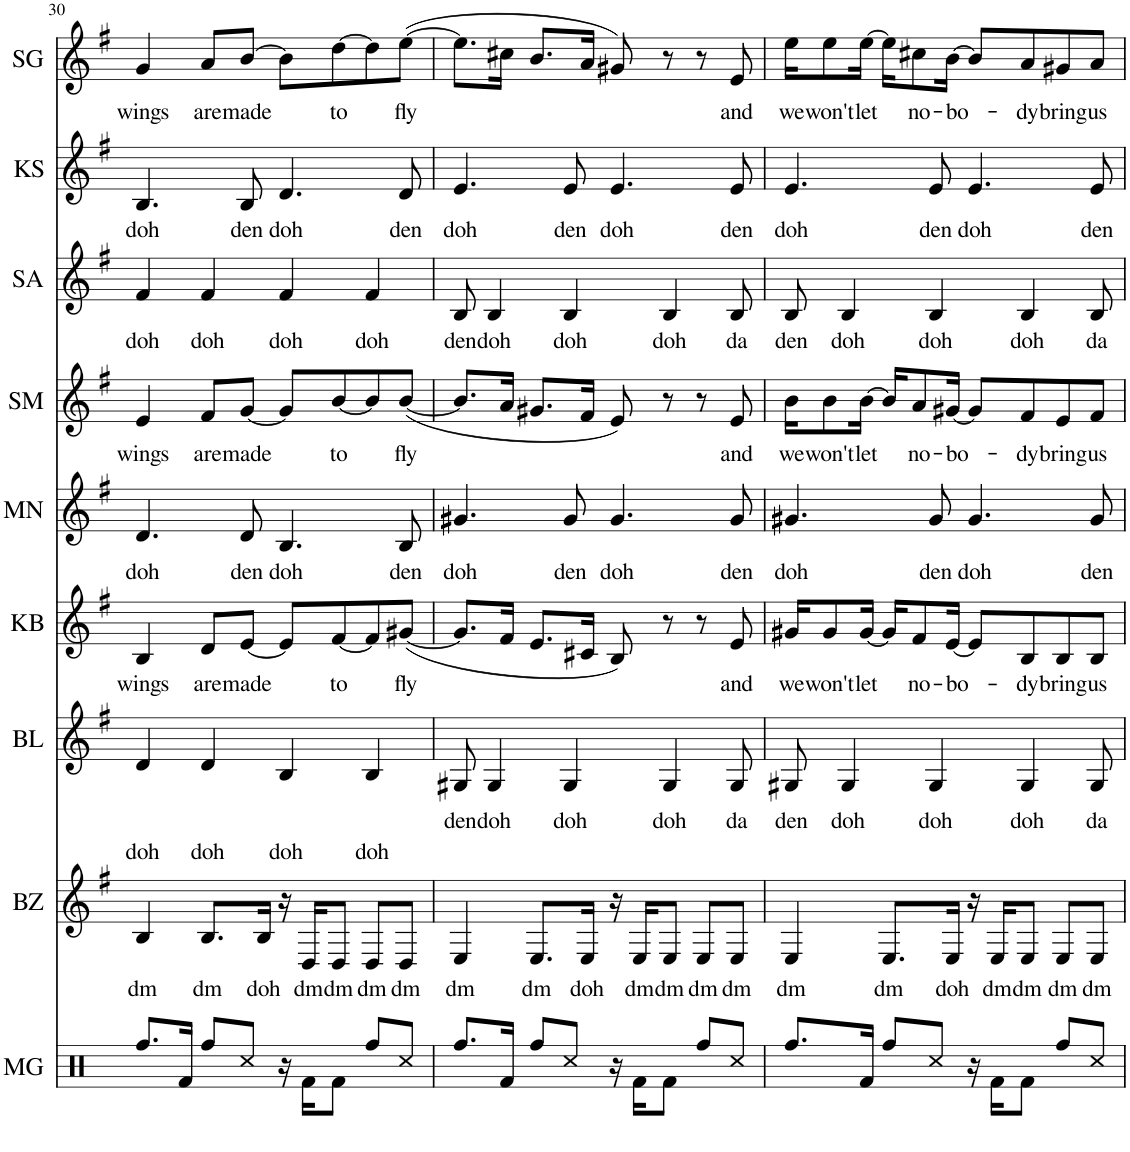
**kern	**kern	**text	**kern	**text	**kern	**text	**kern	**text	**kern	**text	**kern	**text	**kern	**text	**kern	**text
*part9	*part8	*part8	*part7	*part7	*part6	*part6	*part5	*part5	*part4	*part4	*part3	*part3	*part2	*part2	*part1	*part1
*staff9	*staff8	*staff8	*staff7	*staff7	*staff6	*staff6	*staff5	*staff5	*staff4	*staff4	*staff3	*staff3	*staff2	*staff2	*staff1	*staff1
*I"Melissa	*I"Batya	*	*I"Becca	*	*I"Kineret	*	*I"Michal	*	*I"Stephanie	*	*I"Sloane	*	*I"Katie	*	*I"Shaalini	*
*	*	*	*	*	*	*	*	*	*	*	*I'SA	*	*	*	*	*
!!LO:PB:g=z
*clefX	*clefG2	*	*clefG2	*	*clefG2	*	*clefG2	*	*clefG2	*	*clefG2	*	*clefG2	*	*clefG2	*
*k[]	*k[f#]	*	*k[f#]	*	*k[f#]	*	*k[f#]	*	*k[f#]	*	*k[f#]	*	*k[f#]	*	*k[f#]	*
*M4/4	*M4/4	*	*M4/4	*	*M4/4	*	*M4/4	*	*M4/4	*	*M4/4	*	*M4/4	*	*M4/4	*
=30	=30	=30	=30	=30	=30	=30	=30	=30	=30	=30	=30	=30	=30	=30	=30	=30
!	!	!LO:LY:b	!	!LO:LY:b	!	!LO:LY:b	!	!LO:LY:b	!	!LO:LY:b	!	!LO:LY:b	!	!LO:LY:b	!	!LO:LY:b
8.Rff/L	4B/	dm	4d/	doh	4B/	wings	4.d/	doh	4e/	wings	4f#/	doh	4.B/	doh	4g/	wings
16Rf/Jk	.	.	.	.	.	.	.	.	.	.	.	.	.	.	.	.
!	!	!LO:LY:b	!	!LO:LY:b	!	!LO:LY:b	!	!	!	!LO:LY:b	!	!LO:LY:b	!	!	!	!LO:LY:b
8Rff/L	8.B/L	dm	4d/	doh	8d/L	are	.	.	8f#/L	are	4f#/	doh	.	.	8a/L	are
!	!	!	!	!	!	!LO:LY:b	!	!LO:LY:b	!	!LO:LY:b	!	!	!	!LO:LY:b	!	!LO:LY:b
8Rcc/J	.	.	.	.	[8e/J	made	8d/	den	[8g/J	made	.	.	8B/	den	[8b/J	made
!	!	!LO:LY:b	!	!	!	!	!	!	!	!	!	!	!	!	!	!
.	16B/Jk	doh	.	.	.	.	.	.	.	.	.	.	.	.	.	.
!	!	!	!	!LO:LY:b	!	!	!	!LO:LY:b	!	!	!	!LO:LY:b	!	!LO:LY:b	!	!
16r	16r	.	4B/	doh	8e/L]	.	4.B/	doh	8g/L]	.	4f#/	doh	4.d/	doh	8b\L]	.
!	!	!LO:LY:b	!	!	!	!	!	!	!	!	!	!	!	!	!	!
16Rf\KL	16D/KL	dm	.	.	.	.	.	.	.	.	.	.	.	.	.	.
!	!	!LO:LY:b	!	!	!	!LO:LY:b	!	!	!	!LO:LY:b	!	!	!	!	!	!LO:LY:b
8Rf\J	8D/J	dm	.	.	[8f#/	to	.	.	[8b/	to	.	.	.	.	[8dd\	to
!	!	!LO:LY:b	!	!LO:LY:b	!	!	!	!	!	!	!	!LO:LY:b	!	!	!	!
8Rff/L	8D/L	dm	4B/	doh	8f#/]	.	.	.	8b/]	.	4f#/	doh	.	.	8dd\]	.
!	!	!LO:LY:b	!	!	!	!LO:LY:b	!	!LO:LY:b	!	!LO:LY:b	!	!	!	!LO:LY:b	!	!LO:LY:b
8Rcc/J	8D/J	dm	.	.	([8g#X/J	fly	8B/	den	([8b/J	fly	.	.	8d/	den	([8ee\J	fly
=31	=31	=31	=31	=31	=31	=31	=31	=31	=31	=31	=31	=31	=31	=31	=31	=31
!	!	!LO:LY:b	!	!LO:LY:b	!	!	!	!LO:LY:b	!	!	!	!LO:LY:b	!	!LO:LY:b	!	!
8.Rff/L	4E/	dm	8G#X/	den	8.g#/L]	.	4.g#X/	doh	8.b/L]	.	8B/	den	4.e/	doh	8.ee\L]	.
!	!	!	!	!LO:LY:b	!	!	!	!	!	!	!	!LO:LY:b	!	!	!	!
.	.	.	4G#/	doh	.	.	.	.	.	.	4B/	doh	.	.	.	.
16Rf/Jk	.	.	.	.	16f#/Jk	.	.	.	16a/Jk	.	.	.	.	.	16cc#X\Jk	.
!	!	!LO:LY:b	!	!	!	!	!	!	!	!	!	!	!	!	!	!
8Rff/L	8.E/L	dm	.	.	8.e/L	.	.	.	8.g#X/L	.	.	.	.	.	8.b/L	.
!	!	!	!	!LO:LY:b	!	!	!	!LO:LY:b	!	!	!	!LO:LY:b	!	!LO:LY:b	!	!
8Rcc/J	.	.	4G#/	doh	.	.	8g#/	den	.	.	4B/	doh	8e/	den	.	.
!	!	!LO:LY:b	!	!	!	!	!	!	!	!	!	!	!	!	!	!
.	16E/Jk	doh	.	.	16c#X/Jk	.	.	.	16f#/Jk	.	.	.	.	.	16a/Jk	.
!	!	!	!	!	!	!	!	!LO:LY:b	!	!	!	!	!	!LO:LY:b	!	!
16r	16r	.	.	.	8B/)	.	4.g#/	doh	8e/)	.	.	.	4.e/	doh	8g#X/)	.
!	!	!LO:LY:b	!	!	!	!	!	!	!	!	!	!	!	!	!	!
16Rf\KL	16E/KL	dm	.	.	.	.	.	.	.	.	.	.	.	.	.	.
!	!	!LO:LY:b	!	!LO:LY:b	!	!	!	!	!	!	!	!LO:LY:b	!	!	!	!
8Rf\J	8E/J	dm	4G#/	doh	8r	.	.	.	8r	.	4B/	doh	.	.	8r	.
!	!	!LO:LY:b	!	!	!	!	!	!	!	!	!	!	!	!	!	!
8Rff/L	8E/L	dm	.	.	8r	.	.	.	8r	.	.	.	.	.	8r	.
!	!	!LO:LY:b	!	!LO:LY:b	!	!LO:LY:b	!	!LO:LY:b	!	!LO:LY:b	!	!LO:LY:b	!	!LO:LY:b	!	!LO:LY:b
8Rcc/J	8E/J	dm	8G#/	da	8e/	and	8g#/	den	8e/	and	8B/	da	8e/	den	8e/	and
=32	=32	=32	=32	=32	=32	=32	=32	=32	=32	=32	=32	=32	=32	=32	=32	=32
!	!	!LO:LY:b	!	!LO:LY:b	!	!LO:LY:b	!	!LO:LY:b	!	!LO:LY:b	!	!LO:LY:b	!	!LO:LY:b	!	!LO:LY:b
8.Rff/L	4E/	dm	8G#X/	den	16g#X/KL	we	4.g#X/	doh	16b\KL	we	8B/	den	4.e/	doh	16ee\KL	we
!	!	!	!	!	!	!LO:LY:b	!	!	!	!LO:LY:b	!	!	!	!	!	!LO:LY:b
.	.	.	.	.	8g#/	won't	.	.	8b\	won't	.	.	.	.	8ee\	won't
!	!	!	!	!LO:LY:b	!	!	!	!	!	!	!	!LO:LY:b	!	!	!	!
.	.	.	4G#/	doh	.	.	.	.	.	.	4B/	doh	.	.	.	.
!	!	!	!	!	!	!LO:LY:b	!	!	!	!LO:LY:b	!	!	!	!	!	!LO:LY:b
16Rf/Jk	.	.	.	.	[16g#/Jk	let	.	.	[16b\Jk	let	.	.	.	.	[16ee\Jk	let
!	!	!LO:LY:b	!	!	!	!	!	!	!	!	!	!	!	!	!	!
8Rff/L	8.E/L	dm	.	.	16g#/KL]	.	.	.	16b/KL]	.	.	.	.	.	16ee\KL]	.
!	!	!	!	!	!	!LO:LY:b	!	!	!	!LO:LY:b	!	!	!	!	!	!LO:LY:b
.	.	.	.	.	8f#/	no-	.	.	8a/	no-	.	.	.	.	8cc#X\	no-
!	!	!	!	!LO:LY:b	!	!	!	!LO:LY:b	!	!	!	!LO:LY:b	!	!LO:LY:b	!	!
8Rcc/J	.	.	4G#/	doh	.	.	8g#/	den	.	.	4B/	doh	8e/	den	.	.
!	!	!LO:LY:b	!	!	!	!LO:LY:b	!	!	!	!LO:LY:b	!	!	!	!	!	!LO:LY:b
.	16E/Jk	doh	.	.	[16e/Jk	-bo-	.	.	[16g#X/Jk	-bo-	.	.	.	.	[16b\Jk	-bo-
!	!	!	!	!	!	!	!	!LO:LY:b	!	!	!	!	!	!LO:LY:b	!	!
16r	16r	.	.	.	8e/L]	.	4.g#/	doh	8g#/L]	.	.	.	4.e/	doh	8b/L]	.
!	!	!LO:LY:b	!	!	!	!	!	!	!	!	!	!	!	!	!	!
16Rf\KL	16E/KL	dm	.	.	.	.	.	.	.	.	.	.	.	.	.	.
!	!	!LO:LY:b	!	!LO:LY:b	!	!LO:LY:b	!	!	!	!LO:LY:b	!	!LO:LY:b	!	!	!	!LO:LY:b
8Rf\J	8E/J	dm	4G#/	doh	8B/	-dy	.	.	8f#/	-dy	4B/	doh	.	.	8a/	-dy
!	!	!LO:LY:b	!	!	!	!LO:LY:b	!	!	!	!LO:LY:b	!	!	!	!	!	!LO:LY:b
8Rff/L	8E/L	dm	.	.	8B/	bring	.	.	8e/	bring	.	.	.	.	8g#X/	bring
!	!	!LO:LY:b	!	!LO:LY:b	!	!LO:LY:b	!	!LO:LY:b	!	!LO:LY:b	!	!LO:LY:b	!	!LO:LY:b	!	!LO:LY:b
8Rcc/J	8E/J	dm	8G#/	da	8B/J	us	8g#/	den	8f#/J	us	8B/	da	8e/	den	8a/J	us
=	=	=	=	=	=	=	=	=	=	=	=	=	=	=	=	=
*-	*-	*-	*-	*-	*-	*-	*-	*-	*-	*-	*-	*-	*-	*-	*-	*-
